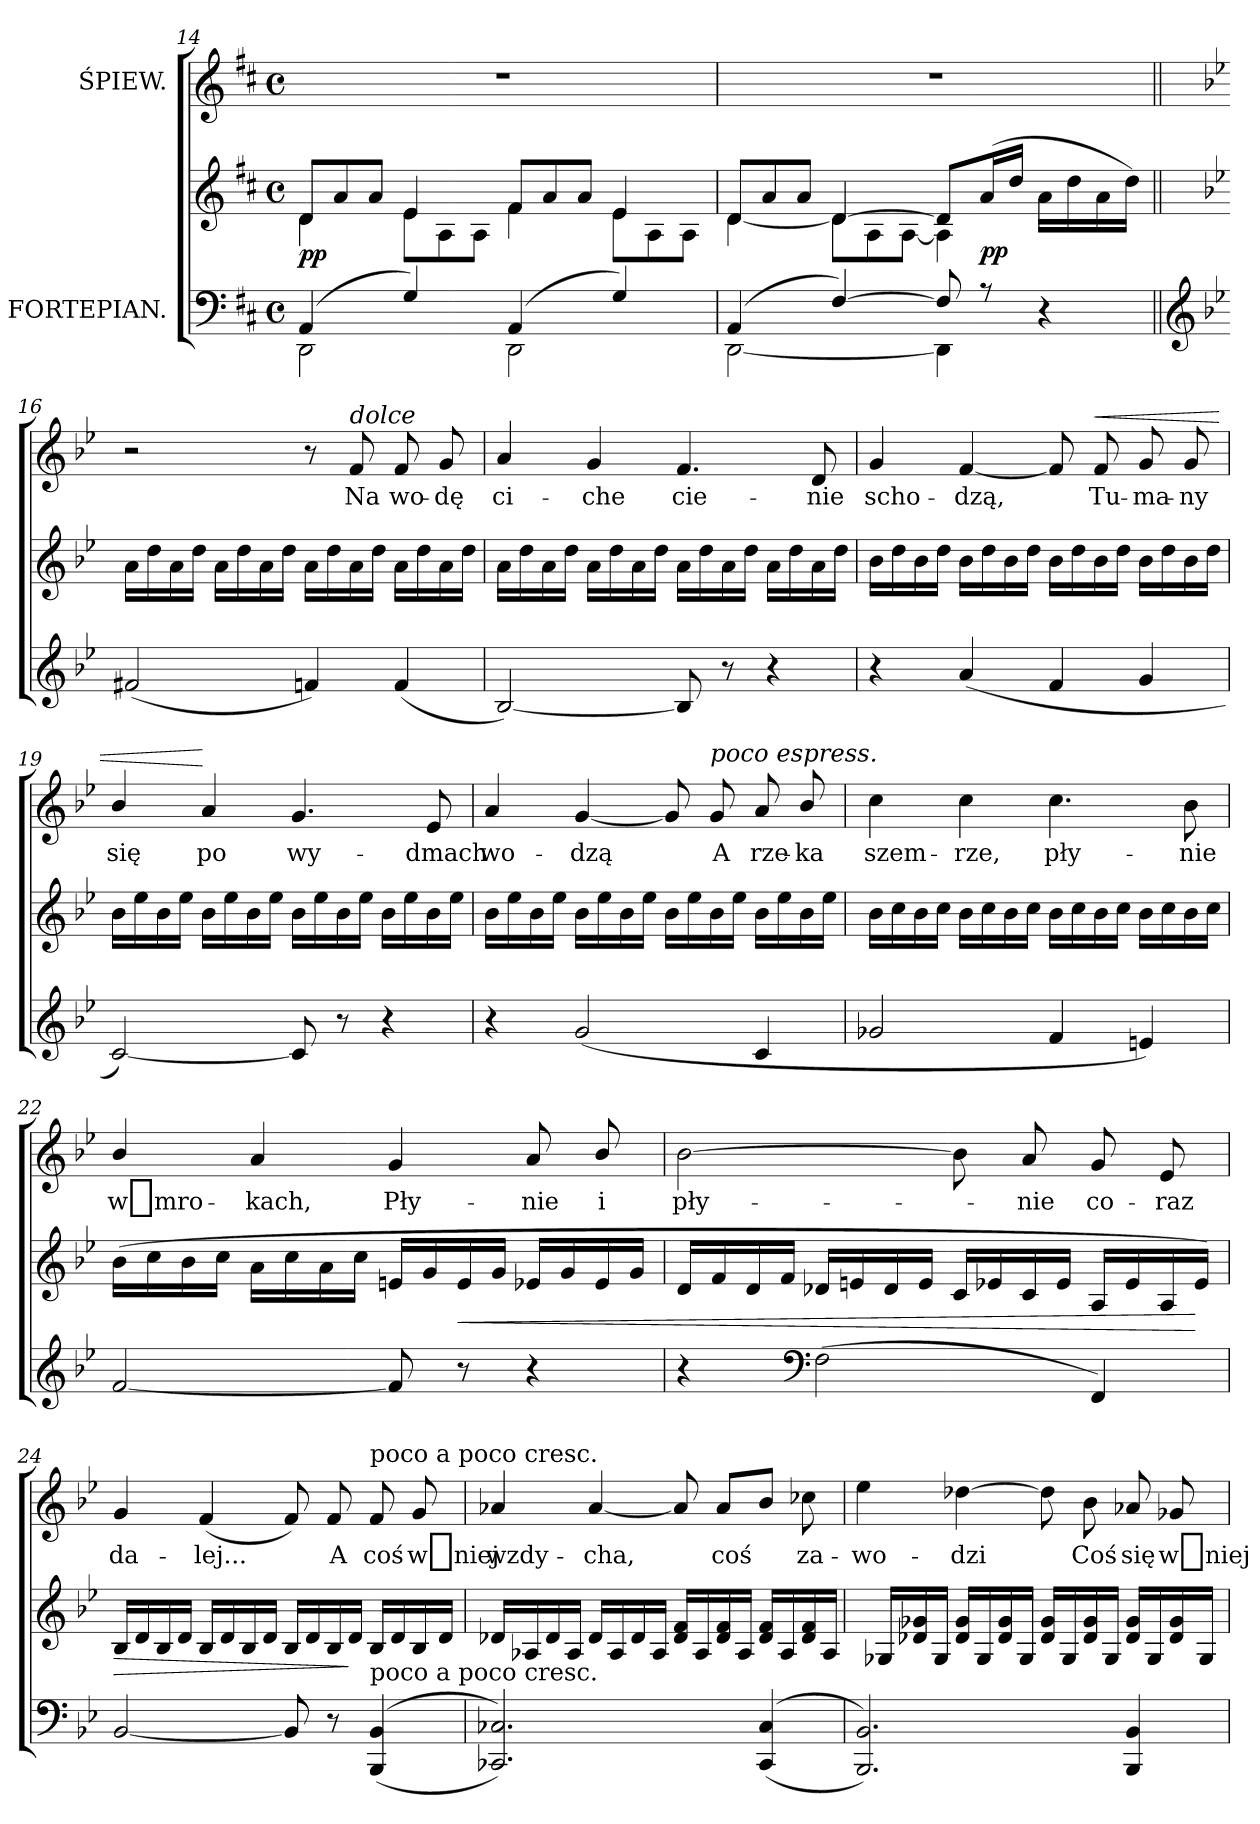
**kern	**kern	**dynam	**kern	**text	**dynam
*part2	*part2	*part2	*part1	*part1	*part1
*staff3	*staff2	*staff2/3	*staff1	*staff1	*staff1
*I"FORTEPIAN.	*	*	*I"ŚPIEW.	*	*
*clefF4	*clefG2	*	*clefG2	*	*
*k[f#c#]	*k[f#c#]	*	*k[f#c#]	*	*
*D:	*D:	*	*D:	*	*
*M4/4	*M4/4	*	*M4/4	*	*
*met(c)	*met(c)	*	*met(c)	*	*
=14	=14	=14	=14	=14	=14
*^	*	*	*	*	*
*	*	*Xtuplet	*	*	*	*
*	*	*^	*	*	*	*
(4AA/	2DD\	12d/L	4d\	pp	1r	.	.
.	.	12a/	.	.	.	.	.
.	.	12a/J	.	.	.	.	.
4G/)	.	4e/	12e\L	.	.	.	.
.	.	.	12A\	.	.	.	.
.	.	.	12A\J	.	.	.	.
(4AA/	2DD\	12f#/L	4f#\	.	.	.	.
.	.	12a/	.	.	.	.	.
.	.	12a/J	.	.	.	.	.
4G/)	.	4e/	12e\L	.	.	.	.
.	.	.	12A\	.	.	.	.
.	.	.	12A\J	.	.	.	.
=15	=15	=15	=15	=15	=15	=15	=15
(4AA/	[2DD\	12d/L	[4d\	.	1r	.	.
.	.	12a/	.	.	.	.	.
.	.	12a/J	.	.	.	.	.
[4F#/)	.	4d/_	12d\L	.	.	.	.
.	.	.	12A\	.	.	.	.
.	.	.	[12A\J	.	.	.	.
8F#/]	4DD\]	8d/L]	4A\]	.	.	.	.
8r	.	(16a/L	.	pp	.	.	.
.	.	16dd/JJ	.	.	.	.	.
4r	4ryy	4ryy	16a\LL	.	.	.	.
.	.	.	16dd\	.	.	.	.
.	.	.	16a\	.	.	.	.
.	.	.	16dd\JJ)	.	.	.	.
*v	*v	*	*	*	*	*	*
*	*v	*v	*	*	*	*
=16||	=16||	=16||	=16||	=16||	=16||
*clefG2	*	*	*	*	*
*k[b-e-]	*k[b-e-]	*	*k[b-e-]	*	*
(2f#X/	16a\LL	.	2r	.	.
.	16dd\	.	.	.	.
.	16a\	.	.	.	.
.	16dd\JJ	.	.	.	.
.	16a\LL	.	.	.	.
.	16dd\	.	.	.	.
.	16a\	.	.	.	.
.	16dd\JJ	.	.	.	.
4fn/)	16a\LL	.	8r	.	.
.	16dd\	.	.	.	.
!	!	!	!LO:TX:a:i:t=dolce	!	!
.	16a\	.	8f/	Na	.
.	16dd\JJ	.	.	.	.
(4f/	16a\LL	.	8f/	wo-	.
.	16dd\	.	.	.	.
.	16a\	.	8g/	-dę	.
.	16dd\JJ	.	.	.	.
=17	=17	=17	=17	=17	=17
[2B-/)	16a\LL	.	4a/	ci-	.
.	16dd\	.	.	.	.
.	16a\	.	.	.	.
.	16dd\JJ	.	.	.	.
.	16a\LL	.	4g/	-che	.
.	16dd\	.	.	.	.
.	16a\	.	.	.	.
.	16dd\JJ	.	.	.	.
8B-/]	16a\LL	.	4.f/	cie-	.
.	16dd\	.	.	.	.
8r	16a\	.	.	.	.
.	16dd\JJ	.	.	.	.
4r	16a\LL	.	.	.	.
.	16dd\	.	.	.	.
.	16a\	.	8d/	-nie	.
.	16dd\JJ	.	.	.	.
=18	=18	=18	=18	=18	=18
4r	16b-\LL	.	4g/	scho-	.
.	16dd\	.	.	.	.
.	16b-\	.	.	.	.
.	16dd\JJ	.	.	.	.
(4a/	16b-\LL	.	[4f/	-dzą,	.
.	16dd\	.	.	.	.
.	16b-\	.	.	.	.
.	16dd\JJ	.	.	.	.
4f/	16b-\LL	.	8f/]	.	.
.	16dd\	.	.	.	.
!	!	!	!	!	!LO:HP:a
.	16b-\	.	8f/	Tu-	<
.	16dd\JJ	.	.	.	.
4g/	16b-\LL	.	8g/	-ma-	.
.	16dd\	.	.	.	.
.	16b-\	.	8g/	-ny	.
.	16dd\JJ	.	.	.	.
=19	=19	=19	=19	=19	=19
[2c/)	16b-\LL	.	4b-/	się	.
.	16ee-\	.	.	.	.
.	16b-\	.	.	.	.
.	16ee-\JJ	.	.	.	.
.	16b-\LL	.	4a/	po	[
.	16ee-\	.	.	.	.
.	16b-\	.	.	.	.
.	16ee-\JJ	.	.	.	.
8c/]	16b-\LL	.	4.g/	wy-	.
.	16ee-\	.	.	.	.
8r	16b-\	.	.	.	.
.	16ee-\JJ	.	.	.	.
4r	16b-\LL	.	.	.	.
.	16ee-\	.	.	.	.
.	16b-\	.	8e-/	-dmach	.
.	16ee-\JJ	.	.	.	.
=20	=20	=20	=20	=20	=20
4r	16b-\LL	.	4a/	wo-	.
.	16ee-\	.	.	.	.
.	16b-\	.	.	.	.
.	16ee-\JJ	.	.	.	.
(2g/	16b-\LL	.	[4g/	-dzą	.
.	16ee-\	.	.	.	.
.	16b-\	.	.	.	.
.	16ee-\JJ	.	.	.	.
.	16b-\LL	.	8g/]	.	.
.	16ee-\	.	.	.	.
!	!	!	!LO:TX:a:i:t=poco espress.	!	!
.	16b-\	.	8g/	A	.
.	16ee-\JJ	.	.	.	.
4c/	16b-\LL	.	8a/	rze-	.
.	16ee-\	.	.	.	.
.	16b-\	.	8b-/	-ka	.
.	16ee-\JJ	.	.	.	.
=21	=21	=21	=21	=21	=21
2g-X/	16b-\LL	.	4cc\	szem-	.
.	16cc\	.	.	.	.
.	16b-\	.	.	.	.
.	16cc\JJ	.	.	.	.
.	16b-\LL	.	4cc\	-rze,	.
.	16cc\	.	.	.	.
.	16b-\	.	.	.	.
.	16cc\JJ	.	.	.	.
4f/	16b-\LL	.	4.cc\	pły-	.
.	16cc\	.	.	.	.
.	16b-\	.	.	.	.
.	16cc\JJ	.	.	.	.
4en/)	16b-\LL	.	.	.	.
.	16cc\	.	.	.	.
.	16b-\	.	8b-\	-nie	.
.	16cc\JJ	.	.	.	.
=22	=22	=22	=22	=22	=22
[2f/	(16b-\LL	.	4b-/	w_mro-	.
.	16cc\	.	.	.	.
.	16b-\	.	.	.	.
.	16cc\JJ	.	.	.	.
.	16a\LL	.	4a/	-kach,	.
.	16cc\	.	.	.	.
.	16a\	.	.	.	.
.	16cc\JJ	.	.	.	.
8f/]	16en/LL	.	4g/	Pły-	.
.	16g/	.	.	.	.
8r	16e/	<	.	.	.
.	16g/JJ	.	.	.	.
4r	16e-X/LL	.	8a/	-nie	.
.	16g/	.	.	.	.
.	16e-/	.	8b-/	i	.
.	16g/JJ	.	.	.	.
=23	=23	=23	=23	=23	=23
4r	16d/LL	.	[2b-\	pły-	.
.	16f/	.	.	.	.
.	16d/	.	.	.	.
.	16f/JJ	.	.	.	.
*clefF4	*	*	*	*	*
(2F\	16d-X/LL	.	.	.	.
.	16en/	.	.	.	.
.	16d-/	.	.	.	.
.	16e/JJ	.	.	.	.
.	16c/LL	.	8b-\]	.	.
.	16e-X/	.	.	.	.
.	16c/	.	8a/	-nie	.
.	16e-/JJ	.	.	.	.
4FF/)	16A/LL	.	8g/	co-	.
.	16e-/	.	.	.	.
.	16A/	.	8e-/	-raz	.
.	16e-/JJ)	[	.	.	.
=24	=24	=24	=24	=24	=24
[2BB-/	16B-/LL	>	4g/	da-	.
.	16d/	.	.	.	.
.	16B-/	.	.	.	.
.	16d/JJ	.	.	.	.
.	16B-/LL	.	(4f/	-lej...	.
.	16d/	.	.	.	.
.	16B-/	.	.	.	.
.	16d/JJ	.	.	.	.
8BB-/]	16B-/LL	.	8f/)	.	.
.	16d/	.	.	.	.
8r	16B-/	.	8f/	A	.
.	16d/JJ	]	.	.	.
!	!	!	!LO:TX:a:t=poco a poco cresc.	!	!
!	!LO:TX:c:t=poco a poco cresc.	!	!	!	!
(<(>4BBB-/ 4BB-/	16B-/LL	.	8f/	coś	.
.	16d/	.	.	.	.
.	16B-/	.	8g/	w_niej	.
.	16d/JJ	.	.	.	.
=25	=25	=25	=25	=25	=25
2.CC-X/ 2.C-X/))	16d-X/LL	.	4a-X/	wzdy-	.
.	16A-X/	.	.	.	.
.	16d-/	.	.	.	.
.	16A-/JJ	.	.	.	.
.	16d-/LL	.	[4a-/	-cha,	.
.	16A-/	.	.	.	.
.	16d-/	.	.	.	.
.	16A-/JJ	.	.	.	.
.	16d-/ 16f/LL	.	8a-/]	.	.
.	16A-/	.	.	.	.
.	16d-/ 16f/	.	8a-/L	coś	.
.	16A-/JJ	.	.	.	.
(<(>4CC-/ 4C-/	16d-/ 16f/LL	.	8b-/J	.	.
.	16A-/	.	.	.	.
.	16d-/ 16f/	.	8cc-X\	za-	.
.	16A-/JJ	.	.	.	.
=26	=26	=26	=26	=26	=26
2.BBB-/ 2.BB-/))	16ryy	.	4ee-\	-wo-	.
.	16G-X/LL	.	.	.	.
.	16d-X/ 16g-X/	.	.	.	.
.	16G-/JJ	.	.	.	.
.	16d-/ 16g-/LL	.	[4dd-X\	-dzi	.
.	16G-/	.	.	.	.
.	16d-/ 16g-/	.	.	.	.
.	16G-/JJ	.	.	.	.
.	16d-/ 16g-/LL	.	8dd-\]	.	.
.	16G-/	.	.	.	.
.	16d-/ 16g-/	.	8b-\	Coś	.
.	16G-/JJ	.	.	.	.
4BBB-/ 4BB-/	16d-/ 16g-/LL	.	8a-X/	się	.
.	16G-/	.	.	.	.
.	16d-/ 16g-/	.	8g-X/	w_niej	.
.	16G-/JJ	.	.	.	.
=	=	=	=	=	=
*-	*-	*-	*-	*-	*-
